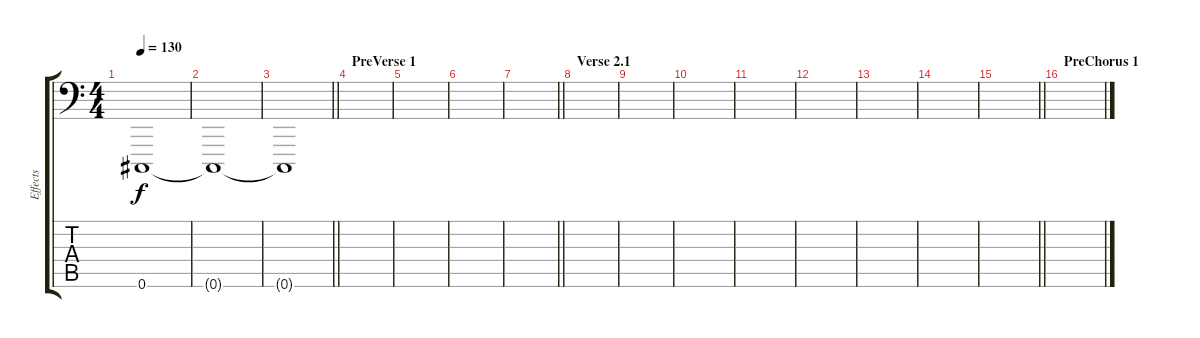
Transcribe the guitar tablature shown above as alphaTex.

\track ("Effects" "Effects") {instrument lead2sawtooth}
\staff {score tabs}
\tuning (Eb5 Bb3 Gb3 Db3 Ab2 Db1) {hide}
\ts (4 4)
\tempo 130
\clef f4
\ks c
0.6{t}.1{dy f} |
0.6{t}.1 |
\barLineRight lightlight
0.6{t}.1 |
\section ("" "PreVerse 1")
|
|
|
\barLineRight lightlight
|
\section ("" "Verse 2.1")
|
|
|
|
|
|
|
\barLineRight lightlight
|
\section ("" "PreChorus 1")
